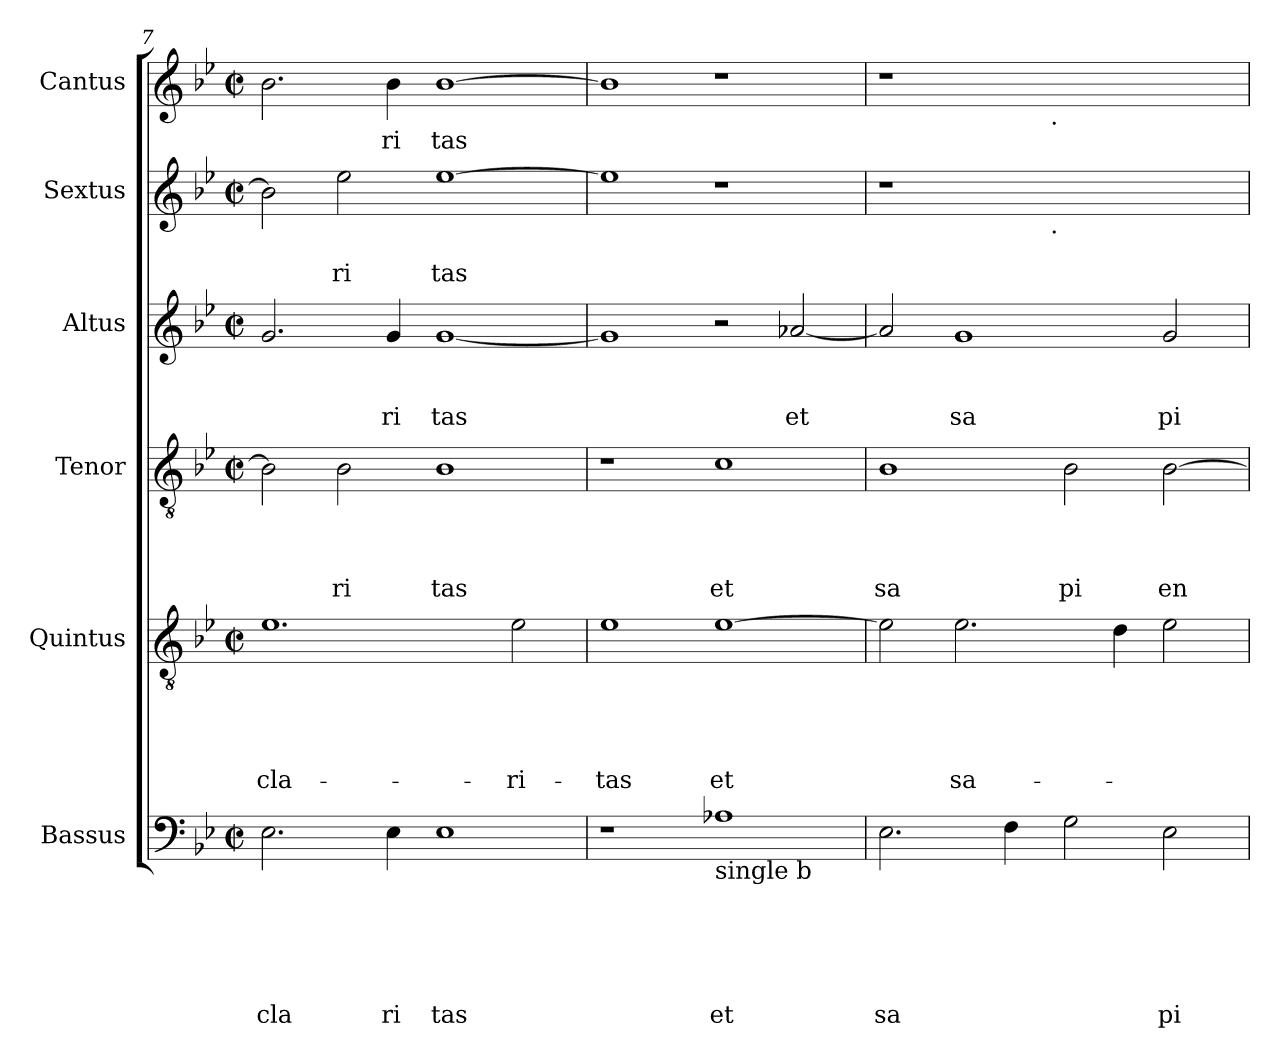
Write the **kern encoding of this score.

**kern	**text	**text	**text	**text	**text	**text	**kern	**text	**text	**text	**text	**text	**kern	**text	**text	**text	**text	**kern	**text	**text	**text	**kern	**text	**text	**kern	**text
*part6	*part6	*part6	*part6	*part6	*part6	*part6	*part5	*part5	*part5	*part5	*part5	*part5	*part4	*part4	*part4	*part4	*part4	*part3	*part3	*part3	*part3	*part2	*part2	*part2	*part1	*part1
*staff6	*staff6	*staff6	*staff6	*staff6	*staff6	*staff6	*staff5	*staff5	*staff5	*staff5	*staff5	*staff5	*staff4	*staff4	*staff4	*staff4	*staff4	*staff3	*staff3	*staff3	*staff3	*staff2	*staff2	*staff2	*staff1	*staff1
*I"Bassus	*	*	*	*	*	*	*I"Quintus	*	*	*	*	*	*I"Tenor	*	*	*	*	*I"Altus	*	*	*	*I"Sextus	*	*	*I"Cantus	*
!!LO:LB:g=z
*clefF4	*	*	*	*	*	*	*clefGv2	*	*	*	*	*	*clefGv2	*	*	*	*	*clefG2	*	*	*	*clefG2	*	*	*clefG2	*
*k[b-e-]	*	*	*	*	*	*	*k[b-e-]	*	*	*	*	*	*k[b-e-]	*	*	*	*	*k[b-e-]	*	*	*	*k[b-e-]	*	*	*k[b-e-]	*
*B-:	*	*	*	*	*	*	*B-:	*	*	*	*	*	*B-:	*	*	*	*	*B-:	*	*	*	*B-:	*	*	*B-:	*
*M2/2	*	*	*	*	*	*	*M2/2	*	*	*	*	*	*M2/2	*	*	*	*	*M2/2	*	*	*	*M2/2	*	*	*M2/2	*
*met(c|)	*	*	*	*	*	*	*met(c|)	*	*	*	*	*	*met(c|)	*	*	*	*	*met(c|)	*	*	*	*met(c|)	*	*	*met(c|)	*
=7	=7	=7	=7	=7	=7	=7	=7	=7	=7	=7	=7	=7	=7	=7	=7	=7	=7	=7	=7	=7	=7	=7	=7	=7	=7	=7
!	!	!	!	!	!	!LO:LY:b	!	!	!	!	!	!LO:LY:b	!	!	!	!	!	!	!	!	!	!	!	!	!	!
2.E-\	.	.	.	.	.	cla	1.e-	.	.	.	.	cla-	2B-\]	.	.	.	.	2.g/	.	.	.	2b-\]	.	.	2.b-\	.
!	!	!	!	!	!	!	!	!	!	!	!	!	!	!	!	!	!LO:LY:b	!	!	!	!	!	!	!LO:LY:b	!	!
.	.	.	.	.	.	.	.	.	.	.	.	.	2B-\	.	.	.	ri	.	.	.	.	2ee-\	.	ri	.	.
!	!	!	!	!	!	!LO:LY:b	!	!	!	!	!	!	!	!	!	!	!	!	!	!	!LO:LY:b	!	!	!	!	!LO:LY:b
4E-\	.	.	.	.	.	ri	.	.	.	.	.	.	.	.	.	.	.	4g/	.	.	ri	.	.	.	4b-\	ri
!	!	!	!	!	!	!LO:LY:b	!	!	!	!	!	!	!	!	!	!	!LO:LY:b	!	!	!	!LO:LY:b	!	!	!LO:LY:b	!	!LO:LY:b
1E-	.	.	.	.	.	tas	.	.	.	.	.	.	1B-	.	.	.	tas	[<1g	.	.	tas	[>1ee-	.	tas	[>1b-	tas
!	!	!	!	!	!	!	!	!	!	!	!	!LO:LY:b	!	!	!	!	!	!	!	!	!	!	!	!	!	!
.	.	.	.	.	.	.	2e-\	.	.	.	.	-ri-	.	.	.	.	.	.	.	.	.	.	.	.	.	.
=8	=8	=8	=8	=8	=8	=8	=8	=8	=8	=8	=8	=8	=8	=8	=8	=8	=8	=8	=8	=8	=8	=8	=8	=8	=8	=8
!	!	!	!	!	!	!	!	!	!	!	!	!LO:LY:b	!	!	!	!	!	!	!	!	!	!	!	!	!	!
1r	.	.	.	.	.	.	1e-	.	.	.	.	-tas	1r	.	.	.	.	1g]	.	.	.	1ee-]	.	.	1b-]	.
!LO:TX:b:t=single b	!	!	!	!	!	!	!	!	!	!	!	!	!	!	!	!	!	!	!	!	!	!	!	!	!	!
!	!	!	!	!	!	!LO:LY:b	!	!	!	!	!	!LO:LY:b	!	!	!	!	!LO:LY:b	!	!	!	!	!	!	!	!	!
1A-	.	.	.	.	.	et	[>1e-	.	.	.	.	et	1c	.	.	.	et	2r	.	.	.	1r	.	.	1r	.
!	!	!	!	!	!	!	!	!	!	!	!	!	!	!	!	!	!	!	!	!	!LO:LY:b	!	!	!	!	!
.	.	.	.	.	.	.	.	.	.	.	.	.	.	.	.	.	.	[<2a-X/	.	.	et	.	.	.	.	.
=9	=9	=9	=9	=9	=9	=9	=9	=9	=9	=9	=9	=9	=9	=9	=9	=9	=9	=9	=9	=9	=9	=9	=9	=9	=9	=9
!	!	!	!	!	!	!LO:LY:b	!	!	!	!	!	!	!	!	!	!	!LO:LY:b	!	!	!	!	!	!	!	!	!
*	*	*	*	*	*	*	*	*	*	*	*	*	*	*	*	*	*	*	*	*	*	*^	*	*	*^	*
2.E-\	.	.	.	.	.	sa	2e-\]	.	.	.	.	.	1B-	.	.	.	sa	2a-/]	.	.	.	1r	2ryy	.	.	1r	2ryy	.
!	!	!	!	!	!	!	!	!	!	!	!	!LO:LY:b	!	!	!	!	!	!	!	!	!LO:LY:b	!	!	!	!	!	!	!
.	.	.	.	.	.	.	2.e-\	.	.	.	.	sa-	.	.	.	.	.	1g	.	.	sa	.	4...ryy	.	.	.	4...ryy	.
4F\	.	.	.	.	.	.	.	.	.	.	.	.	.	.	.	.	.	.	.	.	.	.	.	.	.	.	.	.
!	!	!	!	!	!	!	!	!	!	!	!	!	!	!	!	!	!	!	!	!	!	!	!	!	!	!	!LO:TX:b:t=.	!
!	!	!	!	!	!	!	!	!	!	!	!	!	!	!	!	!	!	!	!	!	!	!	!LO:TX:b:t=.	!	!	!	!	!
.	.	.	.	.	.	.	.	.	.	.	.	.	.	.	.	.	.	.	.	.	.	.	1ryy	.	.	.	1ryy	.
!	!	!	!	!	!	!	!	!	!	!	!	!	!	!	!	!	!LO:LY:b	!	!	!	!	!	!	!	!	!	!	!
2G\	.	.	.	.	.	.	.	.	.	.	.	.	2B-\	.	.	.	pi	.	.	.	.	1ryy	.	.	.	1ryy	.	.
.	.	.	.	.	.	.	4d\	.	.	.	.	.	.	.	.	.	.	.	.	.	.	.	.	.	.	.	.	.
!	!	!	!	!	!	!LO:LY:b	!	!	!	!	!	!	!	!	!	!	!LO:LY:b	!	!	!	!LO:LY:b	!	!	!	!	!	!	!
2E-\	.	.	.	.	.	pi	2e-\	.	.	.	.	.	[>2B-\	.	.	.	en	2g/	.	.	pi	.	.	.	.	.	.	.
.	.	.	.	.	.	.	.	.	.	.	.	.	.	.	.	.	.	.	.	.	.	.	32ryy	.	.	.	32ryy	.
*	*	*	*	*	*	*	*	*	*	*	*	*	*	*	*	*	*	*	*	*	*	*v	*v	*	*	*	*	*
*	*	*	*	*	*	*	*	*	*	*	*	*	*	*	*	*	*	*	*	*	*	*	*	*	*v	*v	*
=	=	=	=	=	=	=	=	=	=	=	=	=	=	=	=	=	=	=	=	=	=	=	=	=	=	=
*-	*-	*-	*-	*-	*-	*-	*-	*-	*-	*-	*-	*-	*-	*-	*-	*-	*-	*-	*-	*-	*-	*-	*-	*-	*-	*-
